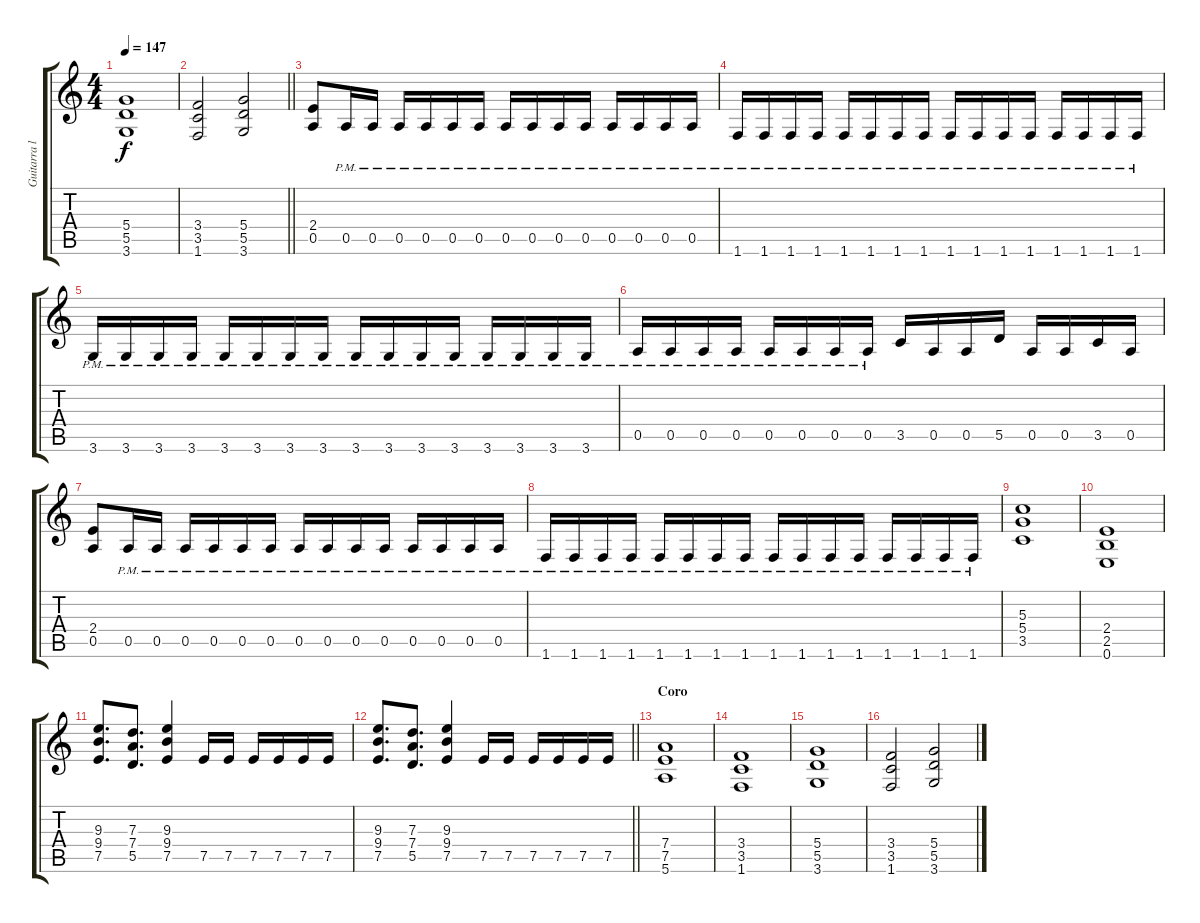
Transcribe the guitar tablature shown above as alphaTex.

\track ("Guitarra lider" "Guitarra l") {instrument distortionguitar}
\staff {score tabs}
\tuning (E4 B3 G3 D3 A2 E2) {hide}
\ts (4 4)
\tempo 147
\clef g2
\ks c
(5.4 5.5 3.6).1{dy f} |
\barLineRight lightlight
(3.4 3.5 1.6).2 (5.4 5.5 3.6).2 |
\section ("" "")
(2.4 0.5).8 0.5{pm}.16 0.5{pm}.16 0.5{pm}.16 0.5{pm}.16 0.5{pm}.16 0.5{pm}.16 0.5{pm}.16 0.5{pm}.16 0.5{pm}.16 0.5{pm}.16 0.5{pm}.16 0.5{pm}.16 0.5{pm}.16 0.5{pm}.16 |
1.6{pm}.16 1.6{pm}.16 1.6{pm}.16 1.6{pm}.16 1.6{pm}.16 1.6{pm}.16 1.6{pm}.16 1.6{pm}.16 1.6{pm}.16 1.6{pm}.16 1.6{pm}.16 1.6{pm}.16 1.6{pm}.16 1.6{pm}.16 1.6{pm}.16 1.6{pm}.16 |
3.6{pm}.16 3.6{pm}.16 3.6{pm}.16 3.6{pm}.16 3.6{pm}.16 3.6{pm}.16 3.6{pm}.16 3.6{pm}.16 3.6{pm}.16 3.6{pm}.16 3.6{pm}.16 3.6{pm}.16 3.6{pm}.16 3.6{pm}.16 3.6{pm}.16 3.6{pm}.16 |
0.5{pm}.16 0.5{pm}.16 0.5{pm}.16 0.5{pm}.16 0.5{pm}.16 0.5{pm}.16 0.5{pm}.16 0.5{pm}.16 3.5.16 0.5.16 0.5.16 5.5.16 0.5.16 0.5.16 3.5.16 0.5.16 |
(2.4 0.5).8 0.5{pm}.16 0.5{pm}.16 0.5{pm}.16 0.5{pm}.16 0.5{pm}.16 0.5{pm}.16 0.5{pm}.16 0.5{pm}.16 0.5{pm}.16 0.5{pm}.16 0.5{pm}.16 0.5{pm}.16 0.5{pm}.16 0.5{pm}.16 |
1.6{pm}.16 1.6{pm}.16 1.6{pm}.16 1.6{pm}.16 1.6{pm}.16 1.6{pm}.16 1.6{pm}.16 1.6{pm}.16 1.6{pm}.16 1.6{pm}.16 1.6{pm}.16 1.6{pm}.16 1.6{pm}.16 1.6{pm}.16 1.6{pm}.16 1.6{pm}.16 |
(5.3 5.4 3.5).1 |
(2.4 2.5 0.6).1 |
(9.3 9.4 7.5).8{d} (7.3 7.4 5.5).8{d} (9.3 9.4 7.5).4 7.5.16 7.5.16 7.5.16 7.5.16 7.5.16 7.5.16 |
\barLineRight lightlight
(9.3 9.4 7.5).8{d} (7.3 7.4 5.5).8{d} (9.3 9.4 7.5).4 7.5.16 7.5.16 7.5.16 7.5.16 7.5.16 7.5.16 |
\section ("" "Coro")
(7.4 7.5 5.6).1 |
(3.4 3.5 1.6).1 |
(5.4 5.5 3.6).1 |
(3.4 3.5 1.6).2 (5.4 5.5 3.6).2
